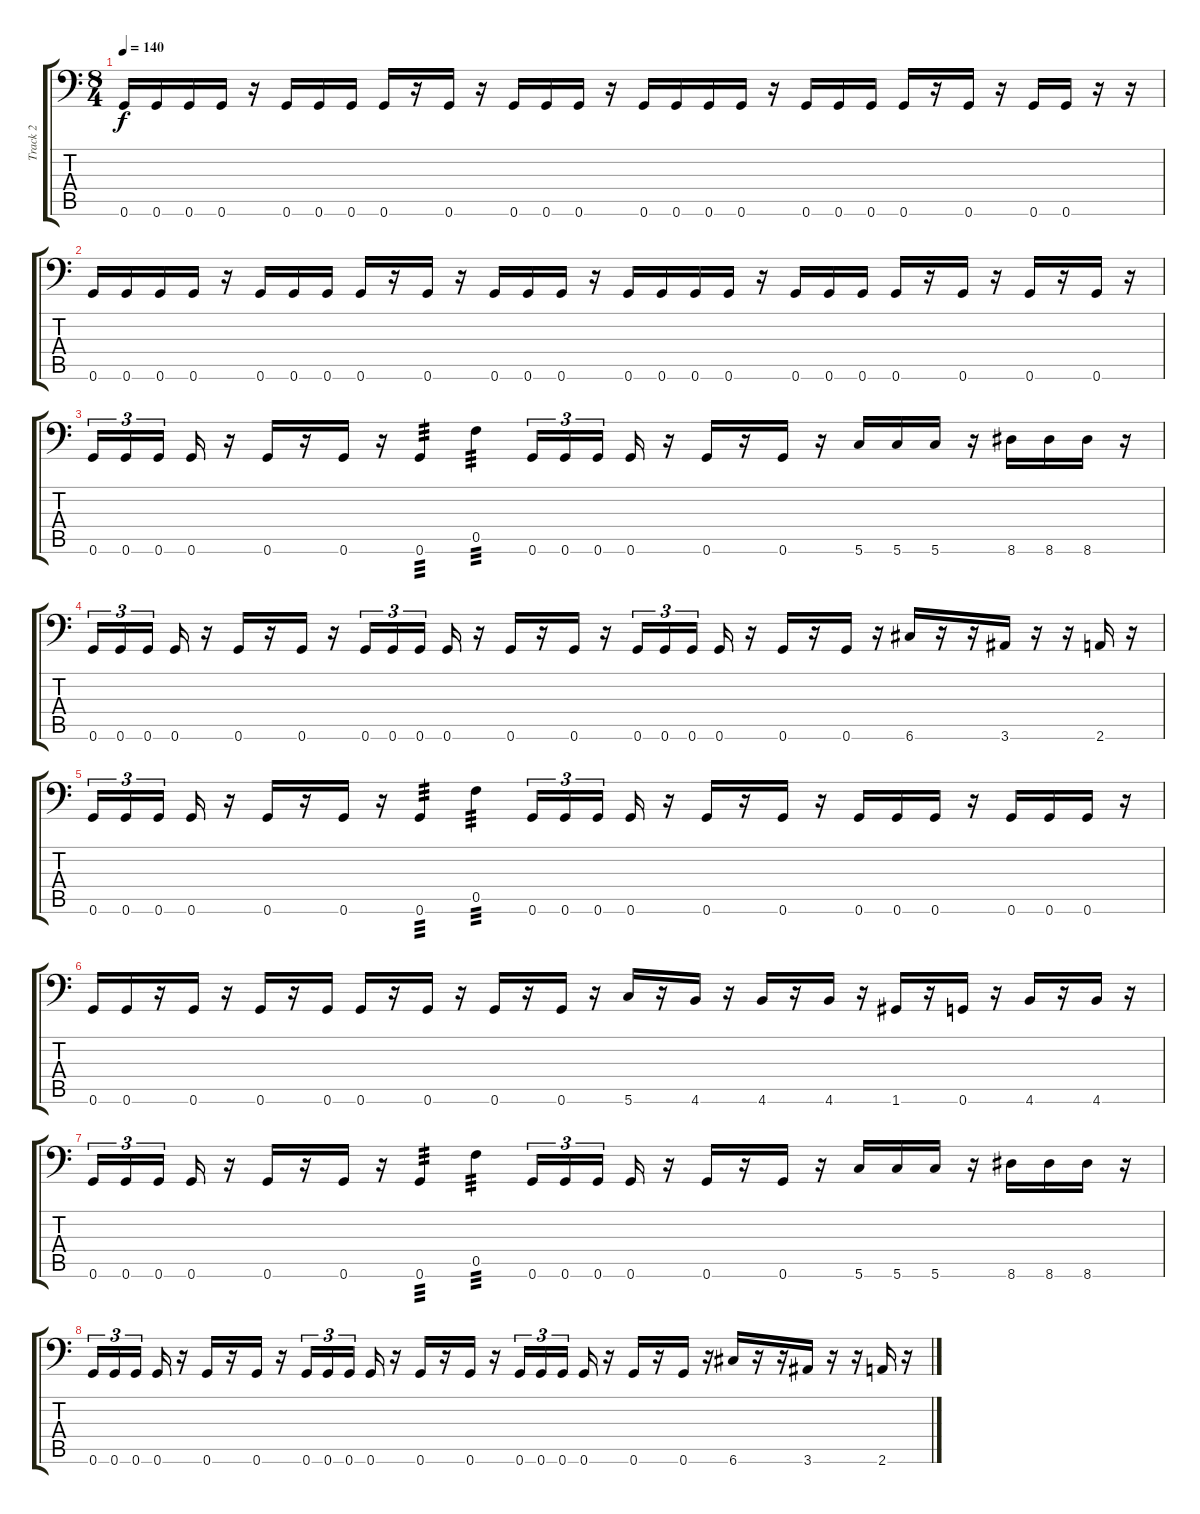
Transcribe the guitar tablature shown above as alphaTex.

\track ("Track 2" "Track 2") {instrument distortionguitar}
\staff {score tabs}
\tuning (C4 G3 Eb3 Bb2 F2 G1) {hide}
\ts (8 4)
\tempo 140
\clef f4
\ks c
0.6.16{dy f} 0.6.16 0.6.16 0.6.16 r.16 0.6.16 0.6.16 0.6.16 0.6.16 r.16 0.6.16 r.16 0.6.16 0.6.16 0.6.16 r.16 0.6.16 0.6.16 0.6.16 0.6.16 r.16 0.6.16 0.6.16 0.6.16 0.6.16 r.16 0.6.16 r.16 0.6.16 0.6.16 r.16 r.16 |
0.6.16 0.6.16 0.6.16 0.6.16 r.16 0.6.16 0.6.16 0.6.16 0.6.16 r.16 0.6.16 r.16 0.6.16 0.6.16 0.6.16 r.16 0.6.16 0.6.16 0.6.16 0.6.16 r.16 0.6.16 0.6.16 0.6.16 0.6.16 r.16 0.6.16 r.16 0.6.16 r.16 0.6.16 r.16 |
0.6.16{tu (3 2)} 0.6.16{tu (3 2)} 0.6.16{tu (3 2) beam splitsecondary} 0.6.16 r.16 0.6.16 r.16 0.6.16 r.16 0.6.4{tp 3} 0.5.4{tp 3} 0.6.16{tu (3 2)} 0.6.16{tu (3 2)} 0.6.16{tu (3 2) beam splitsecondary} 0.6.16 r.16 0.6.16 r.16 0.6.16 r.16 5.6.16 5.6.16 5.6.16 r.16 8.6.16 8.6.16 8.6.16 r.16 |
0.6.16{tu (3 2)} 0.6.16{tu (3 2)} 0.6.16{tu (3 2) beam splitsecondary} 0.6.16 r.16 0.6.16 r.16 0.6.16 r.16 0.6.16{tu (3 2)} 0.6.16{tu (3 2)} 0.6.16{tu (3 2) beam splitsecondary} 0.6.16 r.16 0.6.16 r.16 0.6.16 r.16 0.6.16{tu (3 2)} 0.6.16{tu (3 2)} 0.6.16{tu (3 2) beam splitsecondary} 0.6.16 r.16 0.6.16 r.16 0.6.16 r.16 6.6.16 r.16 r.16 3.6.16 r.16 r.16 2.6.16 r.16 |
0.6.16{tu (3 2)} 0.6.16{tu (3 2)} 0.6.16{tu (3 2) beam splitsecondary} 0.6.16 r.16 0.6.16 r.16 0.6.16 r.16 0.6.4{tp 3} 0.5.4{tp 3} 0.6.16{tu (3 2)} 0.6.16{tu (3 2)} 0.6.16{tu (3 2) beam splitsecondary} 0.6.16 r.16 0.6.16 r.16 0.6.16 r.16 0.6.16 0.6.16 0.6.16 r.16 0.6.16 0.6.16 0.6.16 r.16 |
0.6.16 0.6.16 r.16 0.6.16 r.16 0.6.16 r.16 0.6.16 0.6.16 r.16 0.6.16 r.16 0.6.16 r.16 0.6.16 r.16 5.6.16 r.16 4.6.16 r.16 4.6.16 r.16 4.6.16 r.16 1.6.16 r.16 0.6.16 r.16 4.6.16 r.16 4.6.16 r.16 |
0.6.16{tu (3 2)} 0.6.16{tu (3 2)} 0.6.16{tu (3 2) beam splitsecondary} 0.6.16 r.16 0.6.16 r.16 0.6.16 r.16 0.6.4{tp 3} 0.5.4{tp 3} 0.6.16{tu (3 2)} 0.6.16{tu (3 2)} 0.6.16{tu (3 2) beam splitsecondary} 0.6.16 r.16 0.6.16 r.16 0.6.16 r.16 5.6.16 5.6.16 5.6.16 r.16 8.6.16 8.6.16 8.6.16 r.16 |
0.6.16{tu (3 2)} 0.6.16{tu (3 2)} 0.6.16{tu (3 2) beam splitsecondary} 0.6.16 r.16 0.6.16 r.16 0.6.16 r.16 0.6.16{tu (3 2)} 0.6.16{tu (3 2)} 0.6.16{tu (3 2) beam splitsecondary} 0.6.16 r.16 0.6.16 r.16 0.6.16 r.16 0.6.16{tu (3 2)} 0.6.16{tu (3 2)} 0.6.16{tu (3 2) beam splitsecondary} 0.6.16 r.16 0.6.16 r.16 0.6.16 r.16 6.6.16 r.16 r.16 3.6.16 r.16 r.16 2.6.16 r.16
